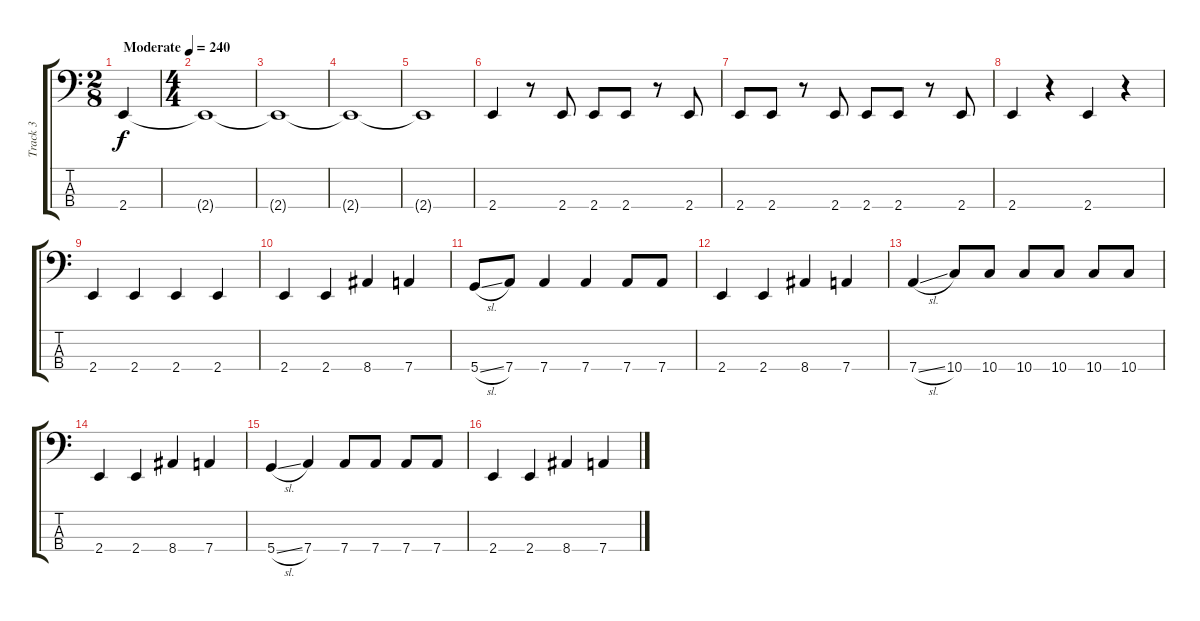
\track ("Track 3" "Track 3") {instrument electricbasspick}
\staff {score tabs}
\tuning (G2 D2 A1 D1) {hide}
\ts (2 8)
\tempo (240 "Moderate")
\clef f4
\ks c
2.4.4{dy f instrument electricbasspick} |
\ts (4 4)
2.4{t}.1 |
2.4{t}.1 |
2.4{t}.1 |
2.4{t}.1 |
2.4.4{volume 9 instrument slapbass1} r.8 2.4.8 2.4.8 2.4.8 r.8 2.4.8 |
2.4.8 2.4.8 r.8 2.4.8 2.4.8 2.4.8 r.8 2.4.8 |
2.4.4{instrument electricbasspick} r.4 2.4.4 r.4 |
2.4.4 2.4.4 2.4.4 2.4.4 |
2.4.4 2.4.4 8.4.4 7.4.4 |
5.4{sl}.8 7.4.8 7.4.4 7.4.4 7.4.8 7.4.8 |
2.4.4 2.4.4 8.4.4 7.4.4 |
7.4{sl}.4 10.4.8 10.4.8 10.4.8 10.4.8 10.4.8 10.4.8 |
2.4.4 2.4.4 8.4.4 7.4.4 |
5.4{sl}.4 7.4.4 7.4.8 7.4.8 7.4.8 7.4.8 |
2.4.4 2.4.4 8.4.4 7.4.4
